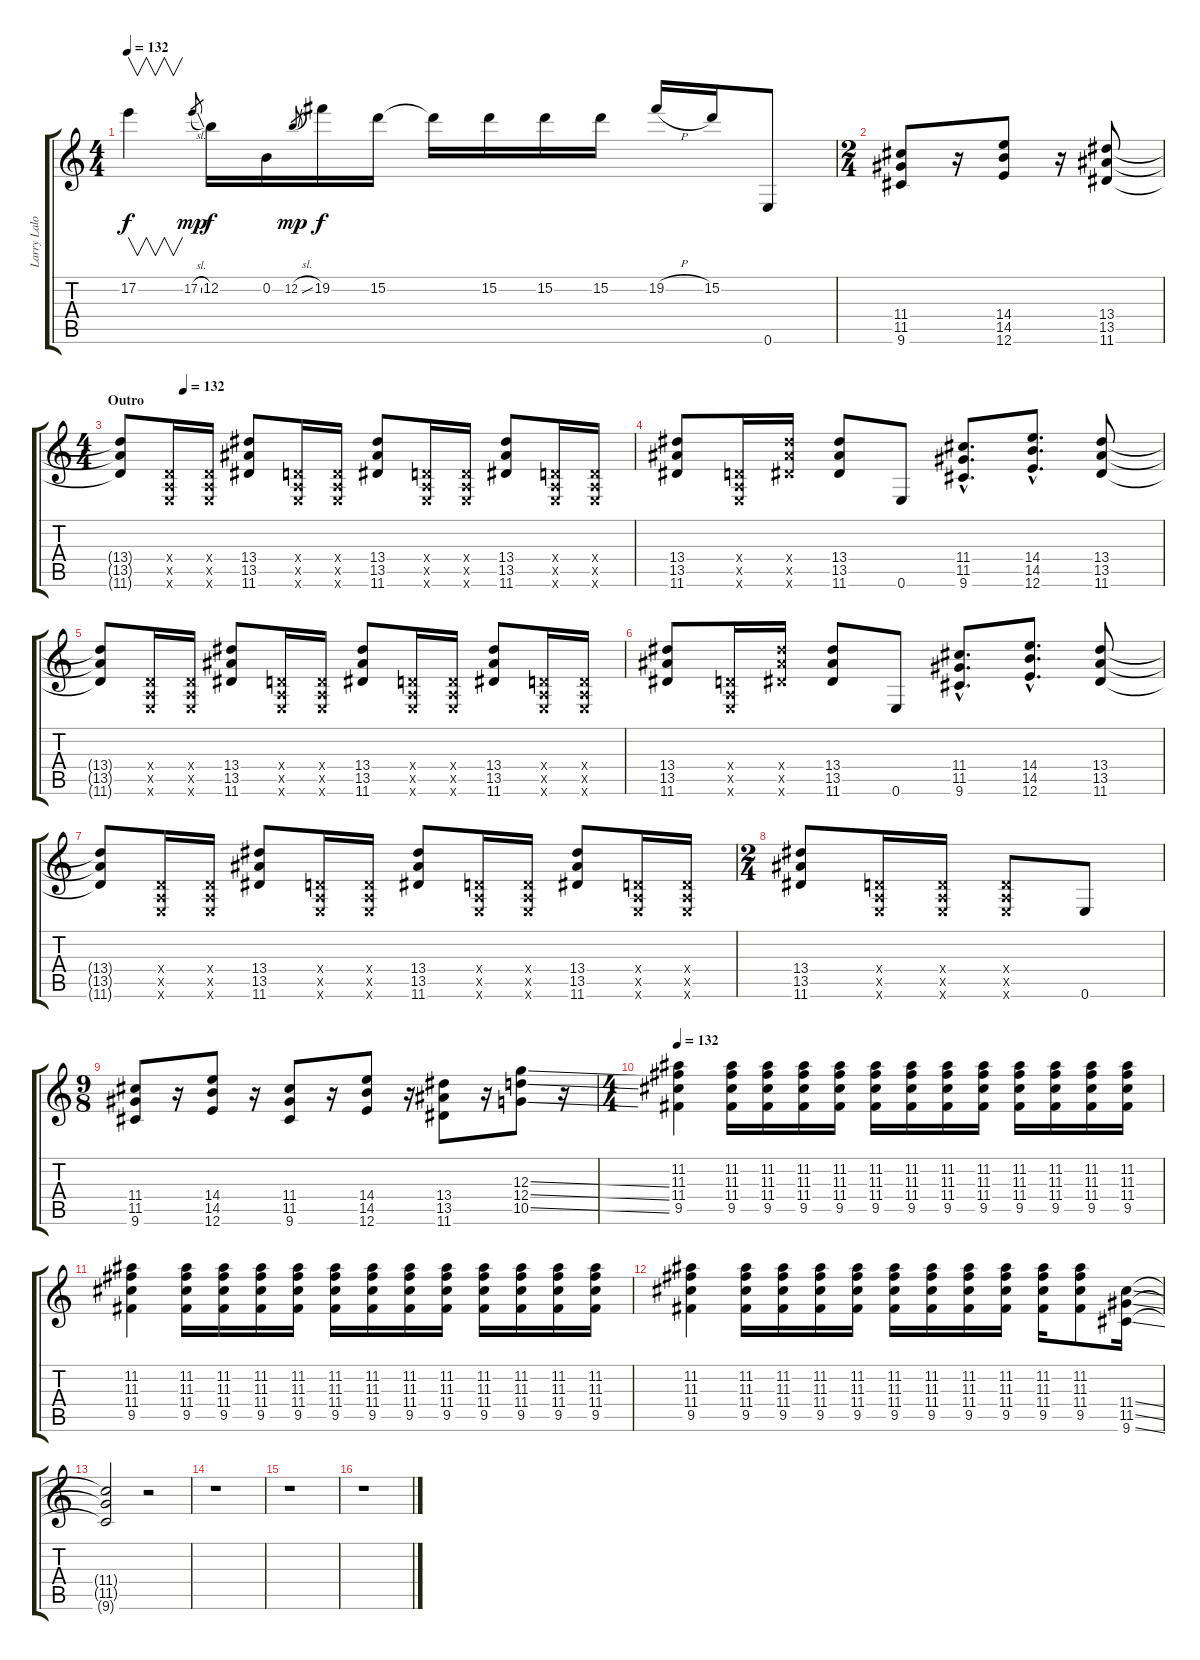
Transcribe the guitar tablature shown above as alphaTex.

\track ("Larry Lalonde / Guitar" "Larry Lalo") {instrument distortionguitar}
\staff {score tabs}
\tuning (E4 B3 G3 D3 A2 E2) {hide}
\ts (4 4)
\tempo 132
\clef g2
\ks c
17.2.4{v dy f} 17.2{sl}.8{gr dy mp} 12.2.16{dy f} 0.2.16 12.2{sl}.8{gr dy mp} 19.2.16{dy f} 15.2.16 15.2{t}.16 15.2.16 15.2.16 15.2.16 19.2{h}.16 15.2.16 0.6.8 |
\ts (2 4)
(11.4 11.5 9.6).8 r.16 (14.4 14.5 12.6).8 r.16 (13.4 13.5 11.6).8 |
\ts (4 4)
\section ("" "Outro")
\tempo (132 0.125)
(13.4{t} 13.5{t} 11.6{t}).8 (0.4{x} 0.5{x} 0.6{x}).16 (0.4{x} 0.5{x} 0.6{x}).16 (13.4 13.5 11.6).8 (0.4{x} 0.5{x} 0.6{x}).16 (0.4{x} 0.5{x} 0.6{x}).16 (13.4 13.5 11.6).8 (0.4{x} 0.5{x} 0.6{x}).16 (0.4{x} 0.5{x} 0.6{x}).16 (13.4 13.5 11.6).8 (0.4{x} 0.5{x} 0.6{x}).16 (0.4{x} 0.5{x} 0.6{x}).16 |
(13.4 13.5 11.6).8 (0.4{x} 0.5{x} 0.6{x}).16 (13.4{x} 13.5{x} 11.6{x}).16 (13.4 13.5 11.6).8 0.6.8 (11.4{hac} 11.5{hac} 9.6{hac}).8{d} (14.4{hac} 14.5{hac} 12.6{hac}).8{d} (13.4 13.5 11.6).8 |
(13.4{t} 13.5{t} 11.6{t}).8 (0.4{x} 0.5{x} 0.6{x}).16 (0.4{x} 0.5{x} 0.6{x}).16 (13.4 13.5 11.6).8 (0.4{x} 0.5{x} 0.6{x}).16 (0.4{x} 0.5{x} 0.6{x}).16 (13.4 13.5 11.6).8 (0.4{x} 0.5{x} 0.6{x}).16 (0.4{x} 0.5{x} 0.6{x}).16 (13.4 13.5 11.6).8 (0.4{x} 0.5{x} 0.6{x}).16 (0.4{x} 0.5{x} 0.6{x}).16 |
(13.4 13.5 11.6).8 (0.4{x} 0.5{x} 0.6{x}).16 (13.4{x} 13.5{x} 11.6{x}).16 (13.4 13.5 11.6).8 0.6.8 (11.4{hac} 11.5{hac} 9.6{hac}).8{d} (14.4{hac} 14.5{hac} 12.6{hac}).8{d} (13.4 13.5 11.6).8 |
(13.4{t} 13.5{t} 11.6{t}).8 (0.4{x} 0.5{x} 0.6{x}).16 (0.4{x} 0.5{x} 0.6{x}).16 (13.4 13.5 11.6).8 (0.4{x} 0.5{x} 0.6{x}).16 (0.4{x} 0.5{x} 0.6{x}).16 (13.4 13.5 11.6).8 (0.4{x} 0.5{x} 0.6{x}).16 (0.4{x} 0.5{x} 0.6{x}).16 (13.4 13.5 11.6).8 (0.4{x} 0.5{x} 0.6{x}).16 (0.4{x} 0.5{x} 0.6{x}).16 |
\ts (2 4)
(13.4 13.5 11.6).8 (0.4{x} 0.5{x} 0.6{x}).16 (0.4{x} 0.5{x} 0.6{x}).16 (0.4{x} 0.5{x} 0.6{x}).8 0.6.8 |
\ts (9 8)
(11.4 11.5 9.6).8 r.16 (14.4 14.5 12.6).8 r.16 (11.4 11.5 9.6).8 r.16 (14.4 14.5 12.6).8 r.16 (13.4 13.5 11.6).8 r.16 (12.3{ss} 12.4{ss} 10.5{ss}).8 r.16 |
\ts (4 4)
\tempo 132
(11.2 11.3 11.4 9.5).4 (11.2 11.3 11.4 9.5).16 (11.2 11.3 11.4 9.5).16 (11.2 11.3 11.4 9.5).16 (11.2 11.3 11.4 9.5).16 (11.2 11.3 11.4 9.5).16 (11.2 11.3 11.4 9.5).16 (11.2 11.3 11.4 9.5).16 (11.2 11.3 11.4 9.5).16 (11.2 11.3 11.4 9.5).16 (11.2 11.3 11.4 9.5).16 (11.2 11.3 11.4 9.5).16 (11.2 11.3 11.4 9.5).16 |
(11.2 11.3 11.4 9.5).4 (11.2 11.3 11.4 9.5).16 (11.2 11.3 11.4 9.5).16 (11.2 11.3 11.4 9.5).16 (11.2 11.3 11.4 9.5).16 (11.2 11.3 11.4 9.5).16 (11.2 11.3 11.4 9.5).16 (11.2 11.3 11.4 9.5).16 (11.2 11.3 11.4 9.5).16 (11.2 11.3 11.4 9.5).16 (11.2 11.3 11.4 9.5).16 (11.2 11.3 11.4 9.5).16 (11.2 11.3 11.4 9.5).16 |
(11.2 11.3 11.4 9.5).4 (11.2 11.3 11.4 9.5).16 (11.2 11.3 11.4 9.5).16 (11.2 11.3 11.4 9.5).16 (11.2 11.3 11.4 9.5).16 (11.2 11.3 11.4 9.5).16 (11.2 11.3 11.4 9.5).16 (11.2 11.3 11.4 9.5).16 (11.2 11.3 11.4 9.5).16 (11.2 11.3 11.4 9.5).16 (11.2 11.3 11.4 9.5).8 (11.4{ss} 11.5{ss} 9.6{ss}).16 |
(11.4{t} 11.5{t} 9.6{t}).2 r.2 |
r.1 |
r.1 |
r.1
